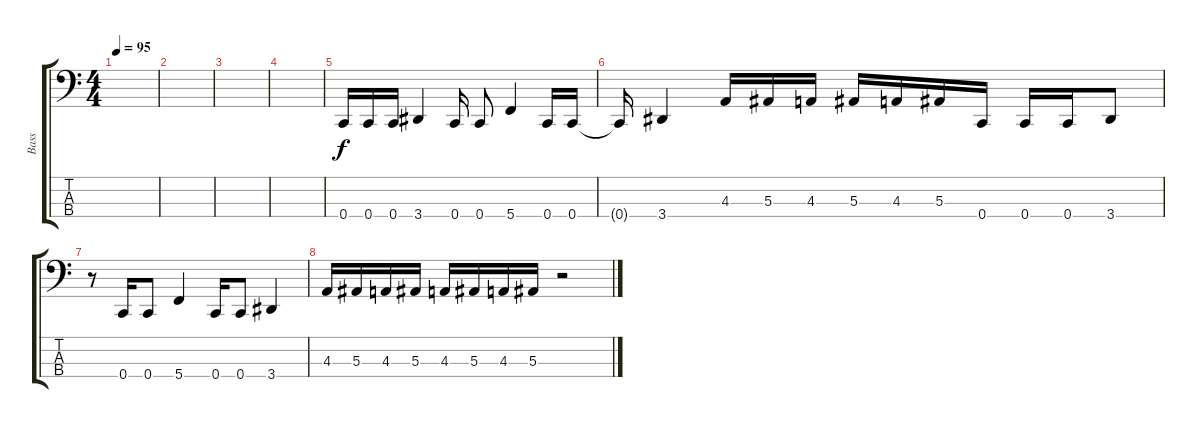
\track ("Bass" "Bass") {instrument electricbasspick}
\staff {score tabs}
\tuning (Eb2 Bb1 F1 C1) {hide}
\ts (4 4)
\tempo 95
\clef f4
\ks c
|
|
|
|
0.4.16 0.4.16 0.4.16 3.4.4 0.4.16 0.4.8 5.4.4 0.4.16 0.4.16 |
0.4{t}.16 3.4.4 4.3.16 5.3.16 4.3.16 5.3.16 4.3.16 5.3.16 0.4.16 0.4.16 0.4.16 3.4.8 |
r.8 0.4.16 0.4.8 5.4.4 0.4.16 0.4.8 3.4.4 |
4.3.16 5.3.16 4.3.16 5.3.16 4.3.16 5.3.16 4.3.16 5.3.16 r.2
